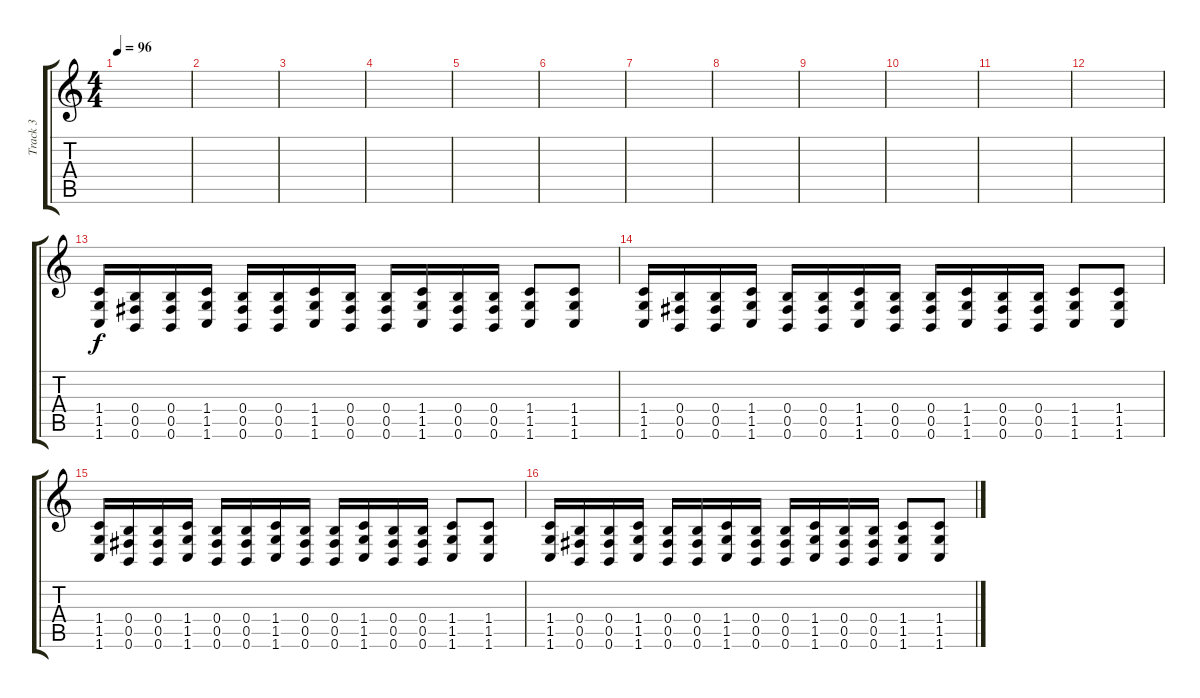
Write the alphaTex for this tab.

\track ("Track 3" "Track 3") {instrument distortionguitar}
\staff {score tabs}
\tuning (Db4 Ab3 E3 B2 Gb2 B1) {hide}
\ts (4 4)
\tempo 96
\clef g2
\ks c
|
|
|
|
|
|
|
|
|
|
|
|
(1.4 1.5 1.6).16 (0.4 0.5 0.6).16 (0.4 0.5 0.6).16 (1.4 1.5 1.6).16 (0.4 0.5 0.6).16 (0.4 0.5 0.6).16 (1.4 1.5 1.6).16 (0.4 0.5 0.6).16 (0.4 0.5 0.6).16 (1.4 1.5 1.6).16 (0.4 0.5 0.6).16 (0.4 0.5 0.6).16 (1.4 1.5 1.6).8 (1.4 1.5 1.6).8 |
(1.4 1.5 1.6).16 (0.4 0.5 0.6).16 (0.4 0.5 0.6).16 (1.4 1.5 1.6).16 (0.4 0.5 0.6).16 (0.4 0.5 0.6).16 (1.4 1.5 1.6).16 (0.4 0.5 0.6).16 (0.4 0.5 0.6).16 (1.4 1.5 1.6).16 (0.4 0.5 0.6).16 (0.4 0.5 0.6).16 (1.4 1.5 1.6).8 (1.4 1.5 1.6).8 |
(1.4 1.5 1.6).16 (0.4 0.5 0.6).16 (0.4 0.5 0.6).16 (1.4 1.5 1.6).16 (0.4 0.5 0.6).16 (0.4 0.5 0.6).16 (1.4 1.5 1.6).16 (0.4 0.5 0.6).16 (0.4 0.5 0.6).16 (1.4 1.5 1.6).16 (0.4 0.5 0.6).16 (0.4 0.5 0.6).16 (1.4 1.5 1.6).8 (1.4 1.5 1.6).8 |
(1.4 1.5 1.6).16 (0.4 0.5 0.6).16 (0.4 0.5 0.6).16 (1.4 1.5 1.6).16 (0.4 0.5 0.6).16 (0.4 0.5 0.6).16 (1.4 1.5 1.6).16 (0.4 0.5 0.6).16 (0.4 0.5 0.6).16 (1.4 1.5 1.6).16 (0.4 0.5 0.6).16 (0.4 0.5 0.6).16 (1.4 1.5 1.6).8 (1.4 1.5 1.6).8
